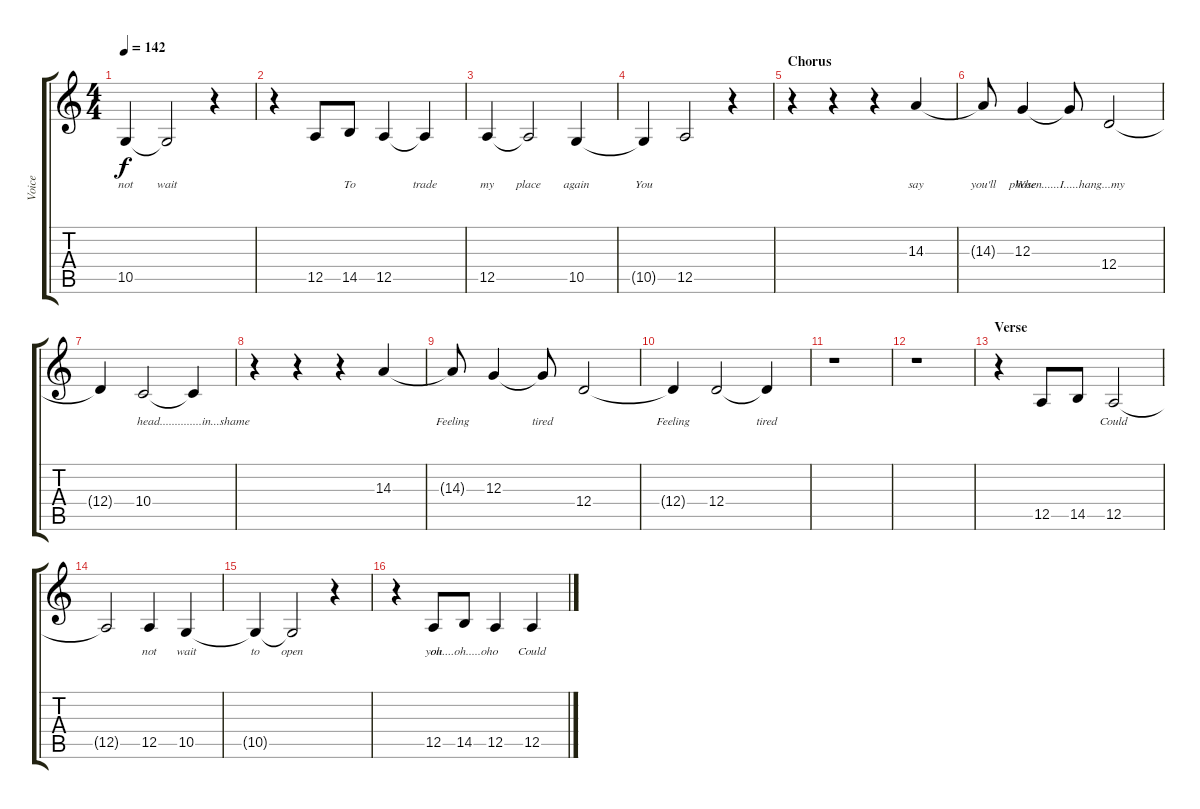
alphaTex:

\track ("Voice" "Voice") {instrument lead2sawtooth}
\staff {score tabs}
\tuning (E4 B3 G3 D3 A2 E2) {hide}
\ts (4 4)
\tempo 142
\clef g2
\ks c
10.5{t}.4{lyrics (0 "not") lyrics (1 "") lyrics (2 "") lyrics (3 "") lyrics (4 "") dy f} 10.5{t}.2{lyrics (0 "wait") lyrics (1 "") lyrics (2 "") lyrics (3 "") lyrics (4 "")} r.4 |
r.4 12.5.8{lyrics (0 "") lyrics (1 "") lyrics (2 "") lyrics (3 "") lyrics (4 "")} 14.5.8{lyrics (0 "To") lyrics (1 "") lyrics (2 "") lyrics (3 "") lyrics (4 "")} 12.5.4{lyrics (0 "") lyrics (1 "") lyrics (2 "") lyrics (3 "") lyrics (4 "")} 12.5{t}.4{lyrics (0 "trade") lyrics (1 "") lyrics (2 "") lyrics (3 "") lyrics (4 "")} |
12.5.4{lyrics (0 "my") lyrics (1 "") lyrics (2 "") lyrics (3 "") lyrics (4 "")} 12.5{t}.2{lyrics (0 "place") lyrics (1 "") lyrics (2 "") lyrics (3 "") lyrics (4 "")} 10.5.4{lyrics (0 "again") lyrics (1 "") lyrics (2 "") lyrics (3 "") lyrics (4 "")} |
10.5{t}.4{lyrics (0 "You") lyrics (1 "") lyrics (2 "") lyrics (3 "") lyrics (4 "")} 12.5.2{lyrics (0 "") lyrics (1 "") lyrics (2 "") lyrics (3 "") lyrics (4 "")} r.4 |
\section ("" "Chorus")
r.4 r.4 r.4 14.3.4{lyrics (0 "say") lyrics (1 "") lyrics (2 "") lyrics (3 "") lyrics (4 "")} |
14.3{t}.8{lyrics (0 "you'll") lyrics (1 "") lyrics (2 "") lyrics (3 "") lyrics (4 "")} 12.3.4{lyrics (0 "phase") lyrics (1 "") lyrics (2 "") lyrics (3 "") lyrics (4 "")} 12.3{t}.8{lyrics (0 "When......I.....hang...my") lyrics (1 "") lyrics (2 "") lyrics (3 "") lyrics (4 "")} 12.4.2{lyrics (0 "") lyrics (1 "") lyrics (2 "") lyrics (3 "") lyrics (4 "")} |
12.4{t}.4{lyrics (0 "") lyrics (1 "") lyrics (2 "") lyrics (3 "") lyrics (4 "")} 10.4.2{lyrics (0 "") lyrics (1 "") lyrics (2 "") lyrics (3 "") lyrics (4 "")} 10.4{t}.4{lyrics (0 "head..............in...shame") lyrics (1 "") lyrics (2 "") lyrics (3 "") lyrics (4 "")} |
r.4 r.4 r.4 14.3.4{lyrics (0 "") lyrics (1 "") lyrics (2 "") lyrics (3 "") lyrics (4 "")} |
14.3{t}.8{lyrics (0 "Feeling") lyrics (1 "") lyrics (2 "") lyrics (3 "") lyrics (4 "")} 12.3.4{lyrics (0 "") lyrics (1 "") lyrics (2 "") lyrics (3 "") lyrics (4 "")} 12.3{t}.8{lyrics (0 "tired") lyrics (1 "") lyrics (2 "") lyrics (3 "") lyrics (4 "")} 12.4.2{lyrics (0 "") lyrics (1 "") lyrics (2 "") lyrics (3 "") lyrics (4 "")} |
12.4{t}.4{lyrics (0 "Feeling") lyrics (1 "") lyrics (2 "") lyrics (3 "") lyrics (4 "")} 12.4.2{lyrics (0 "") lyrics (1 "") lyrics (2 "") lyrics (3 "") lyrics (4 "")} 12.4{t}.4{lyrics (0 "tired") lyrics (1 "") lyrics (2 "") lyrics (3 "") lyrics (4 "")} |
r.1 |
r.1 |
\section ("" "Verse")
r.4 12.5.8{lyrics (0 "") lyrics (1 "") lyrics (2 "") lyrics (3 "") lyrics (4 "")} 14.5.8{lyrics (0 "") lyrics (1 "") lyrics (2 "") lyrics (3 "") lyrics (4 "")} 12.5.2{lyrics (0 "Could") lyrics (1 "") lyrics (2 "") lyrics (3 "") lyrics (4 "")} |
12.5{t}.2{lyrics (0 "") lyrics (1 "") lyrics (2 "") lyrics (3 "") lyrics (4 "")} 12.5.4{lyrics (0 "not") lyrics (1 "") lyrics (2 "") lyrics (3 "") lyrics (4 "")} 10.5.4{lyrics (0 "wait") lyrics (1 "") lyrics (2 "") lyrics (3 "") lyrics (4 "")} |
10.5{t}.4{lyrics (0 "to") lyrics (1 "") lyrics (2 "") lyrics (3 "") lyrics (4 "")} 10.5{t}.2{lyrics (0 "open") lyrics (1 "") lyrics (2 "") lyrics (3 "") lyrics (4 "")} r.4 |
r.4 12.5.8{lyrics (0 "you") lyrics (1 "") lyrics (2 "") lyrics (3 "") lyrics (4 "")} 14.5.8{lyrics (0 "oh....oh.....oho") lyrics (1 "") lyrics (2 "") lyrics (3 "") lyrics (4 "")} 12.5.4{lyrics (0 "") lyrics (1 "") lyrics (2 "") lyrics (3 "") lyrics (4 "")} 12.5.4{lyrics (0 "Could") lyrics (1 "") lyrics (2 "") lyrics (3 "") lyrics (4 "")}
